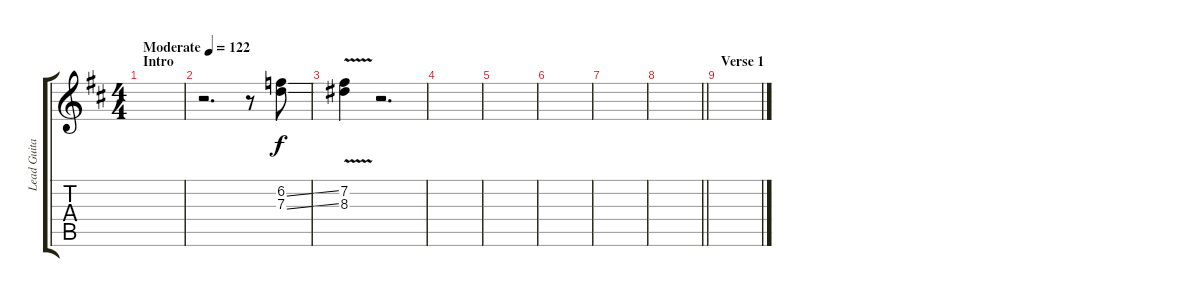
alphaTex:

\track ("Lead Guitar 2" "Lead Guita") {instrument overdrivenguitar}
\staff {score tabs}
\tuning (E4 B3 G3 D3 A2 E2) {hide}
\ts (4 4)
\section ("" "Intro")
\tempo (122 "Moderate")
\clef g2
\ks bminor
|
r.2{d} r.8 (6.2{ss} 7.3{ss}).8 |
(7.2{v} 8.3{v}).4 r.2{d} |
|
|
|
|
\barLineRight lightlight
|
\section ("" "Verse 1")
